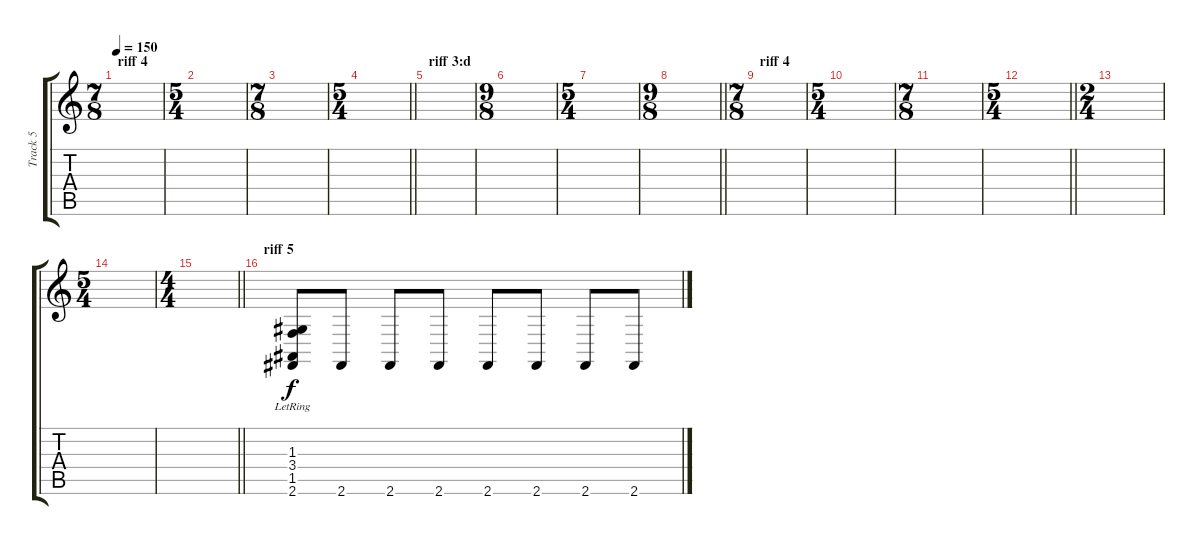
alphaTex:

\track ("Track 5" "Track 5") {instrument electricpiano1}
\staff {score tabs}
\tuning (E4 B3 G3 D3 A2 E2) {hide}
\ts (7 8)
\section ("" "riff 4")
\tempo 150
\clef g2
\ks c
|
\ts (5 4)
|
\ts (7 8)
|
\ts (5 4)
\barLineRight lightlight
|
\section ("" "riff 3:d")
|
\ts (9 8)
|
\ts (5 4)
|
\ts (9 8)
\barLineRight lightlight
|
\ts (7 8)
\section ("" "riff 4")
|
\ts (5 4)
|
\ts (7 8)
|
\ts (5 4)
\barLineRight lightlight
|
\ts (2 4)
|
\ts (5 4)
|
\ts (4 4)
\barLineRight lightlight
|
\section ("" "riff 5")
(1.3{lr} 3.4{lr} 1.5{lr} 2.6{lr}).8 2.6.8 2.6.8 2.6.8 2.6.8 2.6.8 2.6.8 2.6.8
